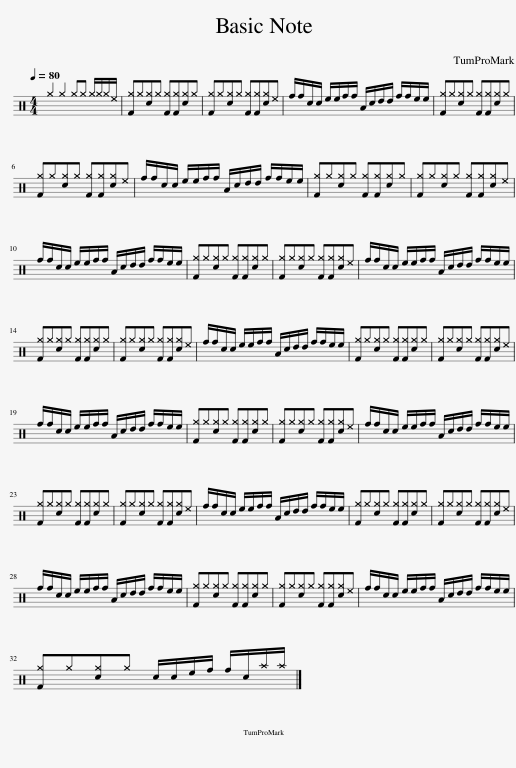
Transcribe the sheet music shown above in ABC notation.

X:1
L:1/8
Q:1/4=80
M:4/4
I:linebreak $
K:C
V:1 perc
K:none
V:1
 ^g2 ^g2 ^g^g ^g/^g/^g/^e/ | [F^g]^g[c^g]^g [F^g][F^g][c^g]^g | [F^g]^g[c^g]^g [F^g][F^g][c^g]^e | f/f/c/c/ e/e/f/f/ A/c/d/d/ f/f/e/e/ | [F^g]^g[c^g]^g [F^g][F^g][c^g]^g |$ %5
 [F^g]^g[c^g]^g [F^g][F^g][c^g]^e | f/f/c/c/ e/e/f/f/ A/c/d/d/ f/f/e/e/ | [F^g]^g[c^g]^g [F^g][F^g][c^g]^g | [F^g]^g[c^g]^g [F^g][F^g][c^g]^e |$ f/f/c/c/ e/e/f/f/ A/c/d/d/ f/f/e/e/ | %10
 [F^g]^g[c^g]^g [F^g][F^g][c^g]^g | [F^g]^g[c^g]^g [F^g][F^g][c^g]^e | f/f/c/c/ e/e/f/f/ A/c/d/d/ f/f/e/e/ |$ [F^g]^g[c^g]^g [F^g][F^g][c^g]^g | [F^g]^g[c^g]^g [F^g][F^g][c^g]^e | %15
 f/f/c/c/ e/e/f/f/ A/c/d/d/ f/f/e/e/ | [F^g]^g[c^g]^g [F^g][F^g][c^g]^g | [F^g]^g[c^g]^g [F^g][F^g][c^g]^e |$ f/f/c/c/ e/e/f/f/ A/c/d/d/ f/f/e/e/ | [F^g]^g[c^g]^g [F^g][F^g][c^g]^g | %20
 [F^g]^g[c^g]^g [F^g][F^g][c^g]^e | f/f/c/c/ e/e/f/f/ A/c/d/d/ f/f/e/e/ |$ [F^g]^g[c^g]^g [F^g][F^g][c^g]^g | [F^g]^g[c^g]^g [F^g][F^g][c^g]^e | f/f/c/c/ e/e/f/f/ A/c/d/d/ f/f/e/e/ | %25
 [F^g]^g[c^g]^g [F^g][F^g][c^g]^g | [F^g]^g[c^g]^g [F^g][F^g][c^g]^e |$ f/f/c/c/ e/e/f/f/ A/c/d/d/ f/f/e/e/ | [F^g]^g[c^g]^g [F^g][F^g][c^g]^g | [F^g]^g[c^g]^g [F^g][F^g][c^g]^e | %30
 f/f/c/c/ e/e/f/f/ A/c/d/d/ f/f/e/e/ |$ [F^g]^g[c^g]^g c/c/e/f/ f/c/^a/^a/ |] %32
